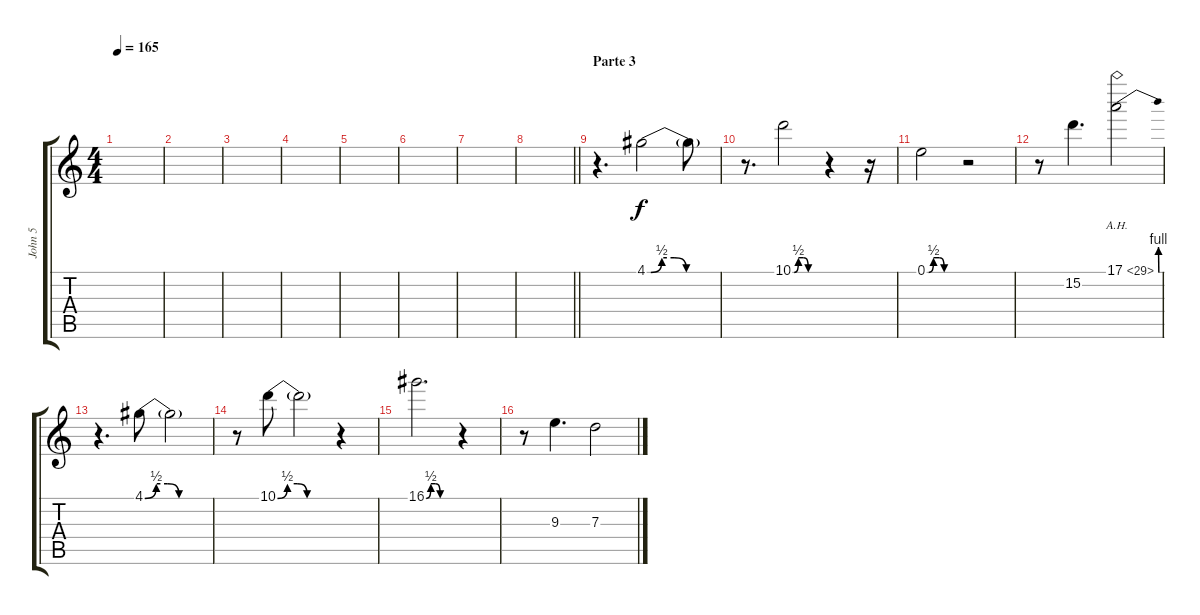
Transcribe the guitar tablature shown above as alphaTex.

\track ("John 5" "John 5") {instrument distortionguitar}
\staff {score tabs}
\tuning (E4 B3 G3 D3 A2 E2) {hide}
\ts (4 4)
\tempo 165
\clef g2
\ks c
|
|
|
|
|
|
|
\barLineRight lightlight
|
\section ("" "Parte 3")
r.4{d} 4.1{be (custom 0 0 3 0 12 2 22 2 32 0 60 0)}.2 4.1{t}.8 |
r.8{d} 10.1{be (custom 0 0 3 0 12 2 23 2 33 0 60 0)}.2 r.4 r.16 |
0.1{be (custom 0 0 3 0 12 2 23 2 32 0 60 0)}.2 r.2 |
r.8 15.2.4{d} 17.1{be (bend 0 0 60 4) ah 12}.2 |
r.4{d} 4.1{be (custom 0 0 10 2 20 2 30 0 60 0)}.8 4.1{t}.2 |
r.8 10.1{be (custom 0 0 10 2 20 2 30 0 60 0)}.8 10.1{t}.2 r.4 |
16.1{be (custom 0 0 10 2 20 2 30 0 60 0)}.2{d} r.4 |
r.8 9.3.4{d} 7.3.2
